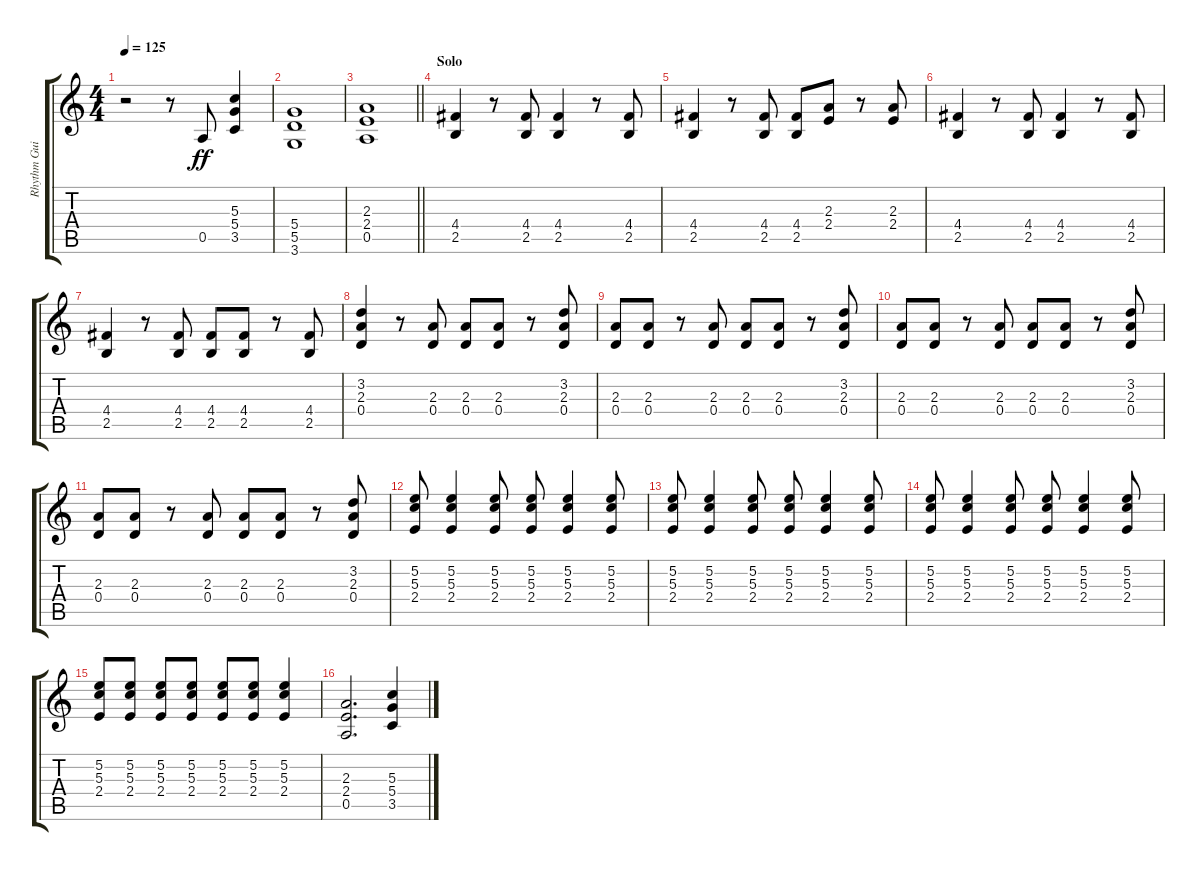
\track ("Rhythm Guitar" "Rhythm Gui") {instrument distortionguitar}
\staff {score tabs}
\tuning (E4 B3 G3 D3 A2 E2) {hide}
\ts (4 4)
\tempo 125
\clef g2
\ks c
r.2{dy ff} r.8 0.5.8 (5.3 5.4 3.5).4 |
(5.4 5.5 3.6).1 |
\barLineRight lightlight
(2.3 2.4 0.5).1 |
\section ("" "Solo")
(4.4 2.5).4 r.8 (4.4 2.5).8 (4.4 2.5).4 r.8 (4.4 2.5).8 |
(4.4 2.5).4 r.8 (4.4 2.5).8 (4.4 2.5).8 (2.3 2.4).8 r.8 (2.3 2.4).8 |
(4.4 2.5).4 r.8 (4.4 2.5).8 (4.4 2.5).4 r.8 (4.4 2.5).8 |
(4.4 2.5).4 r.8 (4.4 2.5).8 (4.4 2.5).8 (4.4 2.5).8 r.8 (4.4 2.5).8 |
(3.2 2.3 0.4).4 r.8 (2.3 0.4).8 (2.3 0.4).8 (2.3 0.4).8 r.8 (3.2 2.3 0.4).8 |
(2.3 0.4).8 (2.3 0.4).8 r.8 (2.3 0.4).8 (2.3 0.4).8 (2.3 0.4).8 r.8 (3.2 2.3 0.4).8 |
(2.3 0.4).8 (2.3 0.4).8 r.8 (2.3 0.4).8 (2.3 0.4).8 (2.3 0.4).8 r.8 (3.2 2.3 0.4).8 |
(2.3 0.4).8 (2.3 0.4).8 r.8 (2.3 0.4).8 (2.3 0.4).8 (2.3 0.4).8 r.8 (3.2 2.3 0.4).8 |
(5.2 5.3 2.4).8 (5.2 5.3 2.4).4 (5.2 5.3 2.4).8 (5.2 5.3 2.4).8 (5.2 5.3 2.4).4 (5.2 5.3 2.4).8 |
(5.2 5.3 2.4).8 (5.2 5.3 2.4).4 (5.2 5.3 2.4).8 (5.2 5.3 2.4).8 (5.2 5.3 2.4).4 (5.2 5.3 2.4).8 |
(5.2 5.3 2.4).8 (5.2 5.3 2.4).4 (5.2 5.3 2.4).8 (5.2 5.3 2.4).8 (5.2 5.3 2.4).4 (5.2 5.3 2.4).8 |
(5.2 5.3 2.4).8 (5.2 5.3 2.4).8 (5.2 5.3 2.4).8 (5.2 5.3 2.4).8 (5.2 5.3 2.4).8 (5.2 5.3 2.4).8 (5.2 5.3 2.4).4 |
(2.3 2.4 0.5).2{d} (5.3 5.4 3.5).4
